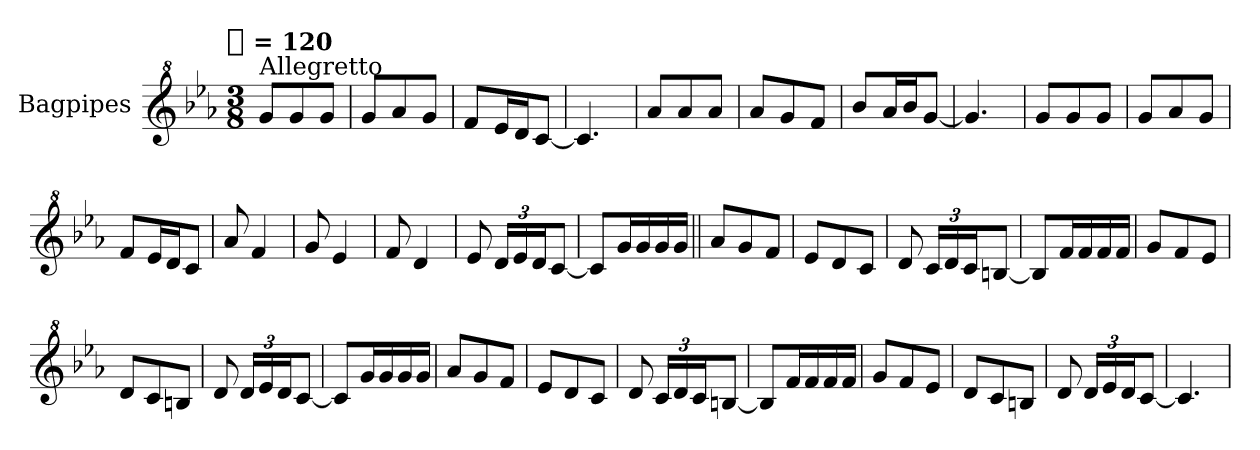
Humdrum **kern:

**kern
*part1
*staff1
*I"Bagpipes
*I'Bag
*clefG^2
*k[b-e-a-]
*E-:
!!LO:TX:omd:t=[quarter] = 120
*M3/8
*MM120
=1
!LO:TX:a:t=Allegretto
8ggL
8gg
8ggJ
=
8ggL
8aa-
8ggJ
=
8ffL
16ee-L
16ddJ
[8ccJ
=
4.cc]
=
8aa-L
8aa-
8aa-J
=
8aa-L
8gg
8ffJ
=
8bb-L
16aa-L
16bb-J
[8ggJ
=
4.gg]
=
8ggL
8gg
8ggJ
=
8ggL
8aa-
8ggJ
=
8ffL
16ee-L
16ddJ
8ccJ
=
8aa-
4ff
=
8gg
4ee-
=
8ff
4dd
=
8ee-
24ddLL
24ee-
24ddJ
[8ccJ
=
8ccL]
16ggL
16gg
16gg
16ggJJ
=||
8aa-L
8gg
8ffJ
=
8ee-L
8dd
8ccJ
=
8dd
24ccLL
24dd
24ccJ
[8bnJ
=
8bL]
16ffL
16ff
16ff
16ffJJ
=
8ggL
8ff
8ee-J
=
8ddL
8cc
8bnJ
=
8dd
24ddLL
24ee-
24ddJ
[8ccJ
=
8ccL]
16ggL
16gg
16gg
16ggJJ
=
8aa-L
8gg
8ffJ
=
8ee-L
8dd
8ccJ
=
8dd
24ccLL
24dd
24ccJ
[8bnJ
=
8bL]
16ffL
16ff
16ff
16ffJJ
=
8ggL
8ff
8ee-J
=
8ddL
8cc
8bnJ
=
8dd
24ddLL
24ee-
24ddJ
[8ccJ
=
4.cc]
=
*-
